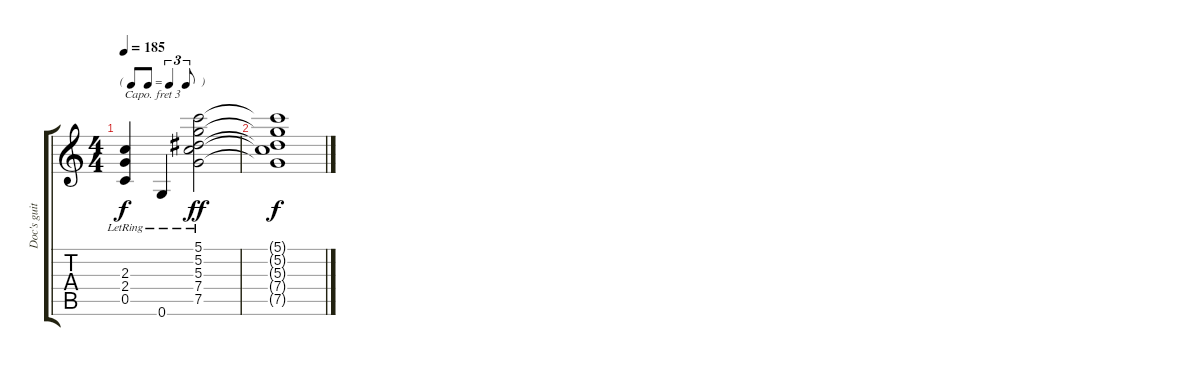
\track ("Doc's guitar" "Doc's guit") {instrument acousticguitarnylon}
\staff {score tabs}
\capo 3
\tuning (E4 B3 G3 D3 A2 E2) {hide}
\ts (4 4)
\tf triplet8th
\tempo 185
\clef g2
\ks c
(2.3{lr} 2.4{lr} 0.5{lr}).4{dy f} 0.6{lr}.4 (5.1{lr} 5.2{lr} 5.3{lr} 7.4{lr} 7.5{lr}).2{dy ff} |
(5.1{t} 5.2{t} 5.3{t} 7.4{t} 7.5{t}).1{dy f}
